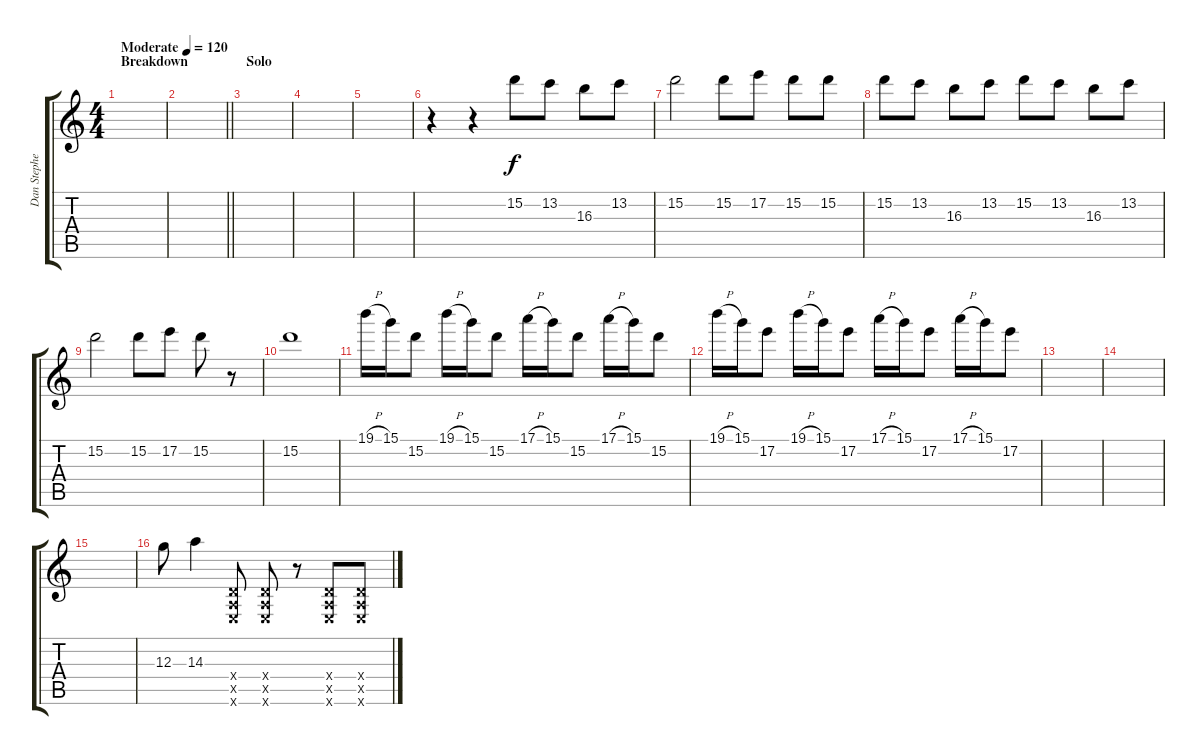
\track ("Dan Stephenson" "Dan Stephe") {instrument distortionguitar}
\staff {score tabs}
\tuning (E4 B3 G3 D3 A2 E2) {hide}
\ts (4 4)
\section ("" "Breakdown")
\tempo (120 "Moderate")
\clef g2
\ks c
|
\barLineRight lightlight
|
\section ("" "Solo")
|
|
|
r.4 r.4 15.2.8 13.2.8 16.3.8 13.2.8 |
15.2.2 15.2.8 17.2.8 15.2.8 15.2.8 |
15.2.8 13.2.8 16.3.8 13.2.8 15.2.8 13.2.8 16.3.8 13.2.8 |
15.2.2 15.2.8 17.2.8 15.2.8 r.8 |
15.2.1 |
19.1{h}.16 15.1.16 15.2.8 19.1{h}.16 15.1.16 15.2.8 17.1{h}.16 15.1.16 15.2.8 17.1{h}.16 15.1.16 15.2.8 |
19.1{h}.16 15.1.16 17.2.8 19.1{h}.16 15.1.16 17.2.8 17.1{h}.16 15.1.16 17.2.8 17.1{h}.16 15.1.16 17.2.8 |
|
|
|
12.3.8 14.3.4 (0.4{x} 0.5{x} 0.6{x}).8 (0.4{x} 0.5{x} 0.6{x}).8 r.8 (0.4{x} 0.5{x} 0.6{x}).8 (0.4{x} 0.5{x} 0.6{x}).8
